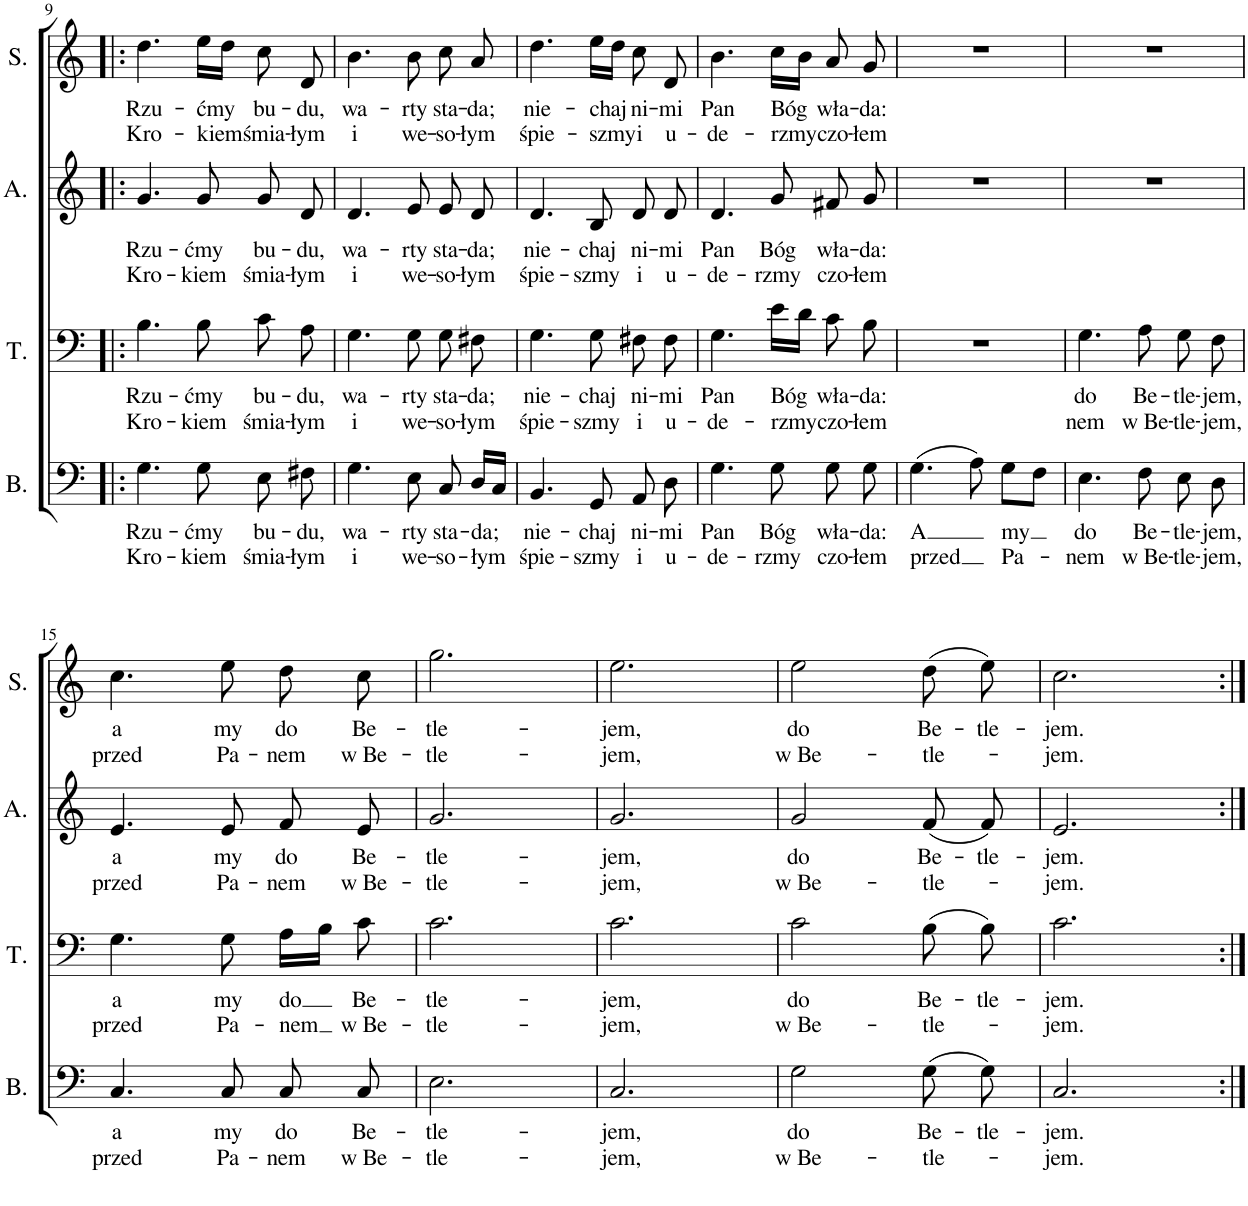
**kern	**text	**text	**kern	**text	**text	**kern	**text	**text	**kern	**text	**text
*part4	*part4	*part4	*part3	*part3	*part3	*part2	*part2	*part2	*part1	*part1	*part1
*staff4	*staff4	*staff4	*staff3	*staff3	*staff3	*staff2	*staff2	*staff2	*staff1	*staff1	*staff1
*I"B.	*	*	*I"T.	*	*	*I"A.	*	*	*I"S.	*	*
*I'B.	*	*	*I'T.	*	*	*I'A.	*	*	*I'S.	*	*
!!LO:PB:g=z
*clefF4	*	*	*clefF4	*	*	*clefG2	*	*	*clefG2	*	*
*k[]	*	*	*k[]	*	*	*k[]	*	*	*k[]	*	*
*M3/4	*	*	*M3/4	*	*	*M3/4	*	*	*M3/4	*	*
=9!|:	=9!|:	=9!|:	=9!|:	=9!|:	=9!|:	=9!|:	=9!|:	=9!|:	=9!|:	=9!|:	=9!|:
!	!LO:LY:b	!LO:LY:b	!	!LO:LY:b	!LO:LY:b	!	!LO:LY:b	!LO:LY:b	!	!LO:LY:b	!LO:LY:b
4.G\	Rzu-	Kro-	4.B\	Rzu-	Kro-	4.g/	Rzu-	Kro-	4.dd\	Rzu-	Kro-
!	!LO:LY:b	!LO:LY:b	!	!LO:LY:b	!LO:LY:b	!	!LO:LY:b	!LO:LY:b	!	!LO:LY:b	!LO:LY:b
8G\	-ćmy	-kiem	8B\	-ćmy	-kiem	8g/	-ćmy	-kiem	16ee\LL	-ćmy	-kiem
.	.	.	.	.	.	.	.	.	16dd\JJ	.	.
!	!LO:LY:b	!LO:LY:b	!	!LO:LY:b	!LO:LY:b	!	!LO:LY:b	!LO:LY:b	!	!LO:LY:b	!LO:LY:b
8E\	bu-	śmia-	8c\	bu-	śmia-	8g/L	bu-	śmia-	8cc\	bu-	śmia-
!	!LO:LY:b	!LO:LY:b	!	!LO:LY:b	!LO:LY:b	!	!LO:LY:b	!LO:LY:b	!	!LO:LY:b	!LO:LY:b
8F#X\	-du,	-łym	8A\	-du,	-łym	8d/J	-du,	-łym	8d/	-du,	-łym
=10	=10	=10	=10	=10	=10	=10	=10	=10	=10	=10	=10
!	!LO:LY:b	!LO:LY:b	!	!LO:LY:b	!LO:LY:b	!	!LO:LY:b	!LO:LY:b	!	!LO:LY:b	!LO:LY:b
4.G\	wa-	i	4.G\	wa-	i	4.d/	wa-	i	4.b\	wa-	i
!	!LO:LY:b	!LO:LY:b	!	!LO:LY:b	!LO:LY:b	!	!LO:LY:b	!LO:LY:b	!	!LO:LY:b	!LO:LY:b
8E\	-rty	we-	8G\	-rty	we-	8e/	-rty	we-	8b\	-rty	we-
!	!LO:LY:b	!LO:LY:b	!	!LO:LY:b	!LO:LY:b	!	!LO:LY:b	!LO:LY:b	!	!LO:LY:b	!LO:LY:b
8C/	sta-	-so-	8G\	sta-	-so-	8e/L	sta-	-so-	8cc\	sta-	-so-
!	!LO:LY:b	!LO:LY:b	!	!LO:LY:b	!LO:LY:b	!	!LO:LY:b	!LO:LY:b	!	!LO:LY:b	!LO:LY:b
16D/LL	-da;	-łym	8F#X\	-da;	-łym	8d/J	-da;	-łym	8a/	-da;	-łym
16C/JJ	.	.	.	.	.	.	.	.	.	.	.
=11	=11	=11	=11	=11	=11	=11	=11	=11	=11	=11	=11
!	!LO:LY:b	!LO:LY:b	!	!LO:LY:b	!LO:LY:b	!	!LO:LY:b	!LO:LY:b	!	!LO:LY:b	!LO:LY:b
4.BB/	nie-	śpie-	4.G\	nie-	śpie-	4.d/	nie-	śpie-	4.dd\	nie-	śpie-
!	!LO:LY:b	!LO:LY:b	!	!LO:LY:b	!LO:LY:b	!	!LO:LY:b	!LO:LY:b	!	!LO:LY:b	!LO:LY:b
8GG/	-chaj	-szmy	8G\	-chaj	-szmy	8B/	-chaj	-szmy	16ee\LL	-chaj	-szmy
.	.	.	.	.	.	.	.	.	16dd\JJ	.	.
!	!LO:LY:b	!LO:LY:b	!	!LO:LY:b	!LO:LY:b	!	!LO:LY:b	!LO:LY:b	!	!LO:LY:b	!LO:LY:b
8AA/	ni-	i	8F#X\	ni-	i	8d/L	ni-	i	8cc\	ni-	i
!	!LO:LY:b	!LO:LY:b	!	!LO:LY:b	!LO:LY:b	!	!LO:LY:b	!LO:LY:b	!	!LO:LY:b	!LO:LY:b
8D\	-mi	u-	8F#\	-mi	u-	8d/J	-mi	u-	8d/	-mi	u-
=12	=12	=12	=12	=12	=12	=12	=12	=12	=12	=12	=12
!	!LO:LY:b	!LO:LY:b	!	!LO:LY:b	!LO:LY:b	!	!LO:LY:b	!LO:LY:b	!	!LO:LY:b	!LO:LY:b
4.G\	Pan	-de-	4.G\	Pan	-de-	4.d/	Pan	-de-	4.b\	Pan	-de-
!	!LO:LY:b	!LO:LY:b	!	!LO:LY:b	!LO:LY:b	!	!LO:LY:b	!LO:LY:b	!	!LO:LY:b	!LO:LY:b
8G\	Bóg	-rzmy	16e\LL	Bóg	-rzmy	8g/	Bóg	-rzmy	16cc\LL	Bóg	-rzmy
.	.	.	16d\JJ	.	.	.	.	.	16b\JJ	.	.
!	!LO:LY:b	!LO:LY:b	!	!LO:LY:b	!LO:LY:b	!	!LO:LY:b	!LO:LY:b	!	!LO:LY:b	!LO:LY:b
8G\	wła-	czo-	8c\	wła-	czo-	8f#X/L	wła-	czo-	8a/	wła-	czo-
!	!LO:LY:b	!LO:LY:b	!	!LO:LY:b	!LO:LY:b	!	!LO:LY:b	!LO:LY:b	!	!LO:LY:b	!LO:LY:b
8G\	-da:	-łem	8B\	-da:	-łem	8g/J	-da:	-łem	8g/	-da:	-łem
=13	=13	=13	=13	=13	=13	=13	=13	=13	=13	=13	=13
!	!LO:LY:b	!LO:LY:b	!	!	!	!	!	!	!	!	!
(4.G\	A	przed	2.r	.	.	2.r	.	.	2.r	.	.
8A\)	.	.	.	.	.	.	.	.	.	.	.
!	!LO:LY:b	!LO:LY:b	!	!	!	!	!	!	!	!	!
8G\L	my	Pa-	.	.	.	.	.	.	.	.	.
8F\J	.	.	.	.	.	.	.	.	.	.	.
=14	=14	=14	=14	=14	=14	=14	=14	=14	=14	=14	=14
!	!LO:LY:b	!LO:LY:b	!	!LO:LY:b	!LO:LY:b	!	!	!	!	!	!
4.E\	do	-nem	4.G\	do	-nem	2.r	.	.	2.r	.	.
!	!LO:LY:b	!LO:LY:b	!	!LO:LY:b	!LO:LY:b	!	!	!	!	!	!
8F\	Be-	w Be-	8A\	Be-	w Be-	.	.	.	.	.	.
!	!LO:LY:b	!LO:LY:b	!	!LO:LY:b	!LO:LY:b	!	!	!	!	!	!
8E\	-tle-	-tle-	8G\	-tle-	-tle-	.	.	.	.	.	.
!	!LO:LY:b	!LO:LY:b	!	!LO:LY:b	!LO:LY:b	!	!	!	!	!	!
8D\	-jem,	-jem,	8F\	-jem,	-jem,	.	.	.	.	.	.
!!LO:LB:g=z
=15	=15	=15	=15	=15	=15	=15	=15	=15	=15	=15	=15
!	!LO:LY:b	!LO:LY:b	!	!LO:LY:b	!LO:LY:b	!	!LO:LY:b	!LO:LY:b	!	!LO:LY:b	!LO:LY:b
4.C/	a	przed	4.G\	a	przed	4.e/	a	przed	4.cc\	a	przed
!	!LO:LY:b	!LO:LY:b	!	!LO:LY:b	!LO:LY:b	!	!LO:LY:b	!LO:LY:b	!	!LO:LY:b	!LO:LY:b
8C/	my	Pa-	8G\	my	Pa-	8e/	my	Pa-	8ee\	my	Pa-
!	!LO:LY:b	!LO:LY:b	!	!LO:LY:b	!LO:LY:b	!	!LO:LY:b	!LO:LY:b	!	!LO:LY:b	!LO:LY:b
8C/	do	-nem	16A\LL	do	-nem	8f/L	do	-nem	8dd\	do	-nem
.	.	.	16B\JJ	.	.	.	.	.	.	.	.
!	!LO:LY:b	!LO:LY:b	!	!LO:LY:b	!LO:LY:b	!	!LO:LY:b	!LO:LY:b	!	!LO:LY:b	!LO:LY:b
8C/	Be-	w Be-	8c\	Be-	w Be-	8e/J	Be-	w Be-	8cc\	Be-	w Be-
=16	=16	=16	=16	=16	=16	=16	=16	=16	=16	=16	=16
!	!LO:LY:b	!LO:LY:b	!	!LO:LY:b	!LO:LY:b	!	!LO:LY:b	!LO:LY:b	!	!LO:LY:b	!LO:LY:b
2.E\	-tle-	-tle-	2.c\	-tle-	-tle-	2.g/	-tle-	-tle-	2.gg\	-tle-	-tle-
=17	=17	=17	=17	=17	=17	=17	=17	=17	=17	=17	=17
!	!LO:LY:b	!LO:LY:b	!	!LO:LY:b	!LO:LY:b	!	!LO:LY:b	!LO:LY:b	!	!LO:LY:b	!LO:LY:b
2.C/	-jem,	-jem,	2.c\	-jem,	-jem,	2.g/	-jem,	-jem,	2.ee\	-jem,	-jem,
=18	=18	=18	=18	=18	=18	=18	=18	=18	=18	=18	=18
!	!LO:LY:b	!LO:LY:b	!	!LO:LY:b	!LO:LY:b	!	!LO:LY:b	!LO:LY:b	!	!LO:LY:b	!LO:LY:b
2G\	do	w Be-	2c\	do	w Be-	2g/	do	w Be-	2ee\	do	w Be-
!	!LO:LY:b	!LO:LY:b	!	!LO:LY:b	!LO:LY:b	!	!LO:LY:b	!LO:LY:b	!	!LO:LY:b	!LO:LY:b
(8G\	Be-	-tle-	(8B\	Be-	-tle-	(8f/L	Be-	-tle-	(8dd\	Be-	-tle-
!	!LO:LY:b	!	!	!LO:LY:b	!	!	!LO:LY:b	!	!	!LO:LY:b	!
8G\)	-tle-	.	8B\)	-tle-	.	8f/J)	-tle-	.	8ee\)	-tle-	.
=19	=19	=19	=19	=19	=19	=19	=19	=19	=19	=19	=19
!	!LO:LY:b	!LO:LY:b	!	!LO:LY:b	!LO:LY:b	!	!LO:LY:b	!LO:LY:b	!	!LO:LY:b	!LO:LY:b
2.C/	-jem.	-jem.	2.c\	-jem.	-jem.	2.e/	-jem.	-jem.	2.cc\	-jem.	-jem.
=:|!	=:|!	=:|!	=:|!	=:|!	=:|!	=:|!	=:|!	=:|!	=:|!	=:|!	=:|!
*-	*-	*-	*-	*-	*-	*-	*-	*-	*-	*-	*-
